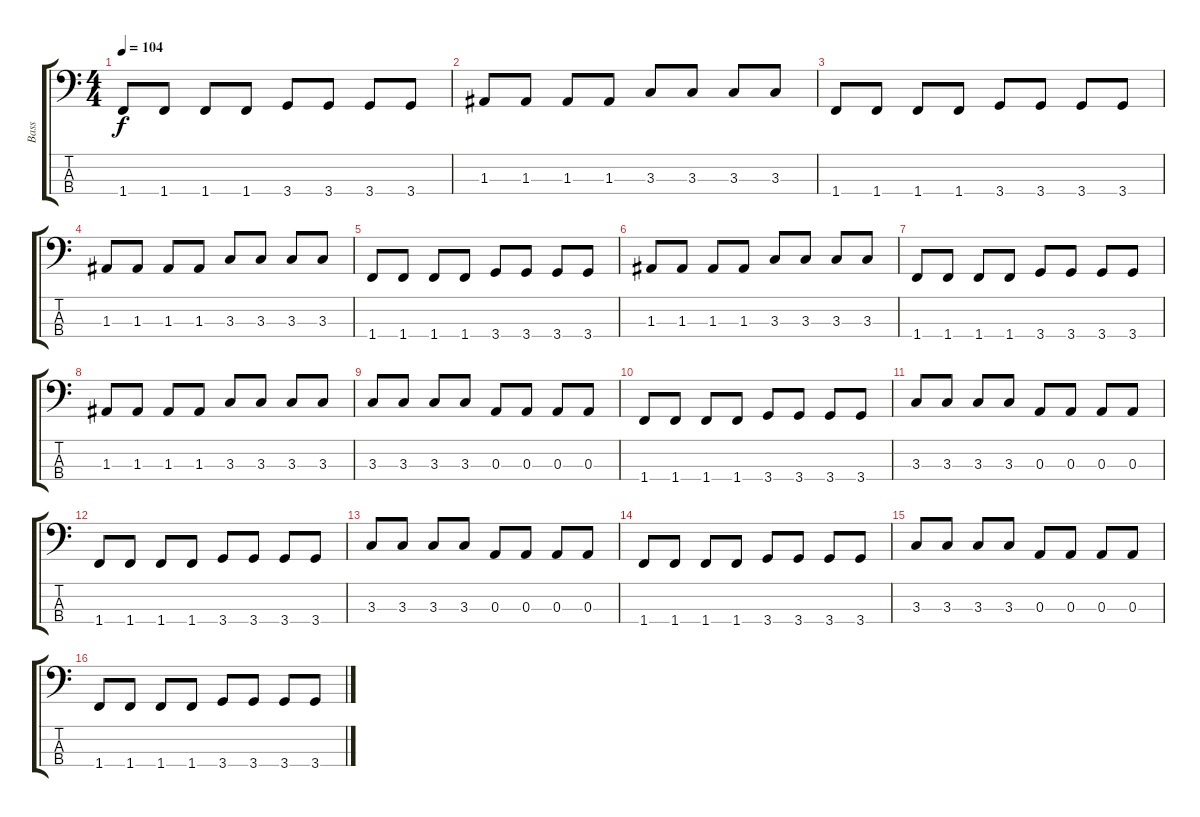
\track ("Bass" "Bass") {instrument fretlessbass}
\staff {score tabs}
\tuning (G2 D2 A1 E1) {hide}
\ts (4 4)
\tempo 104
\clef f4
\ks c
1.4.8{dy f} 1.4.8 1.4.8 1.4.8 3.4.8 3.4.8 3.4.8 3.4.8 |
1.3.8 1.3.8 1.3.8 1.3.8 3.3.8 3.3.8 3.3.8 3.3.8 |
1.4.8 1.4.8 1.4.8 1.4.8 3.4.8 3.4.8 3.4.8 3.4.8 |
1.3.8 1.3.8 1.3.8 1.3.8 3.3.8 3.3.8 3.3.8 3.3.8 |
1.4.8 1.4.8 1.4.8 1.4.8 3.4.8 3.4.8 3.4.8 3.4.8 |
1.3.8 1.3.8 1.3.8 1.3.8 3.3.8 3.3.8 3.3.8 3.3.8 |
1.4.8 1.4.8 1.4.8 1.4.8 3.4.8 3.4.8 3.4.8 3.4.8 |
1.3.8 1.3.8 1.3.8 1.3.8 3.3.8 3.3.8 3.3.8 3.3.8 |
3.3.8 3.3.8 3.3.8 3.3.8 0.3.8 0.3.8 0.3.8 0.3.8 |
1.4.8 1.4.8 1.4.8 1.4.8 3.4.8 3.4.8 3.4.8 3.4.8 |
3.3.8 3.3.8 3.3.8 3.3.8 0.3.8 0.3.8 0.3.8 0.3.8 |
1.4.8 1.4.8 1.4.8 1.4.8 3.4.8 3.4.8 3.4.8 3.4.8 |
3.3.8 3.3.8 3.3.8 3.3.8 0.3.8 0.3.8 0.3.8 0.3.8 |
1.4.8 1.4.8 1.4.8 1.4.8 3.4.8 3.4.8 3.4.8 3.4.8 |
3.3.8 3.3.8 3.3.8 3.3.8 0.3.8 0.3.8 0.3.8 0.3.8 |
1.4.8 1.4.8 1.4.8 1.4.8 3.4.8 3.4.8 3.4.8 3.4.8
